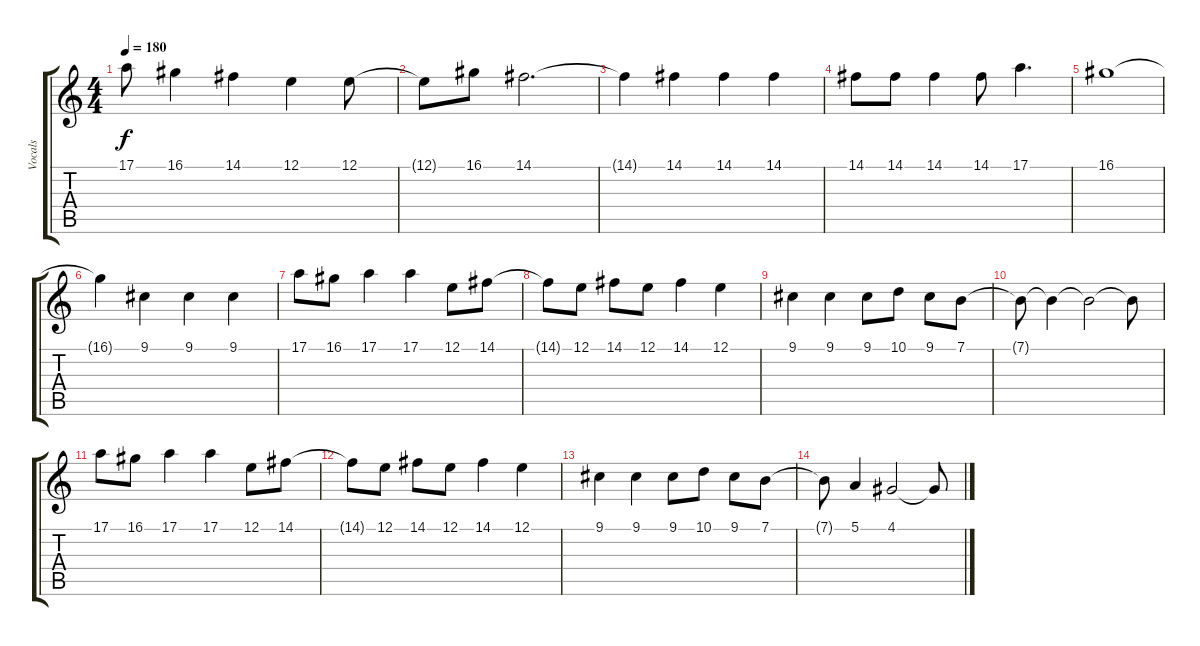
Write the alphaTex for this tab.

\track ("Vocals" "Vocals") {mute instrument fx7echoes}
\staff {score tabs}
\tuning (E4 B3 G3 D3 A2 E2) {hide}
\ts (4 4)
\tempo 180
\clef g2
\ks c
17.1{t}.8{dy f} 16.1.4 14.1.4 12.1.4 12.1.8 |
12.1{t}.8 16.1.8 14.1.2{d} |
14.1{t}.4 14.1.4 14.1.4 14.1.4 |
14.1.8 14.1.8 14.1.4 14.1.8 17.1.4{d} |
16.1.1 |
16.1{t}.4 9.1.4 9.1.4 9.1.4 |
17.1.8 16.1.8 17.1.4 17.1.4 12.1.8 14.1.8 |
14.1{t}.8 12.1.8 14.1.8 12.1.8 14.1.4 12.1.4 |
9.1.4 9.1.4 9.1.8 10.1.8 9.1.8 7.1.8 |
7.1{t}.8 7.1{t}.4 7.1{t}.2 7.1{t}.8 |
17.1.8 16.1.8 17.1.4 17.1.4 12.1.8 14.1.8 |
14.1{t}.8 12.1.8 14.1.8 12.1.8 14.1.4 12.1.4 |
9.1.4 9.1.4 9.1.8 10.1.8 9.1.8 7.1.8 |
7.1{t}.8 5.1.4 4.1.2 4.1{t}.8
